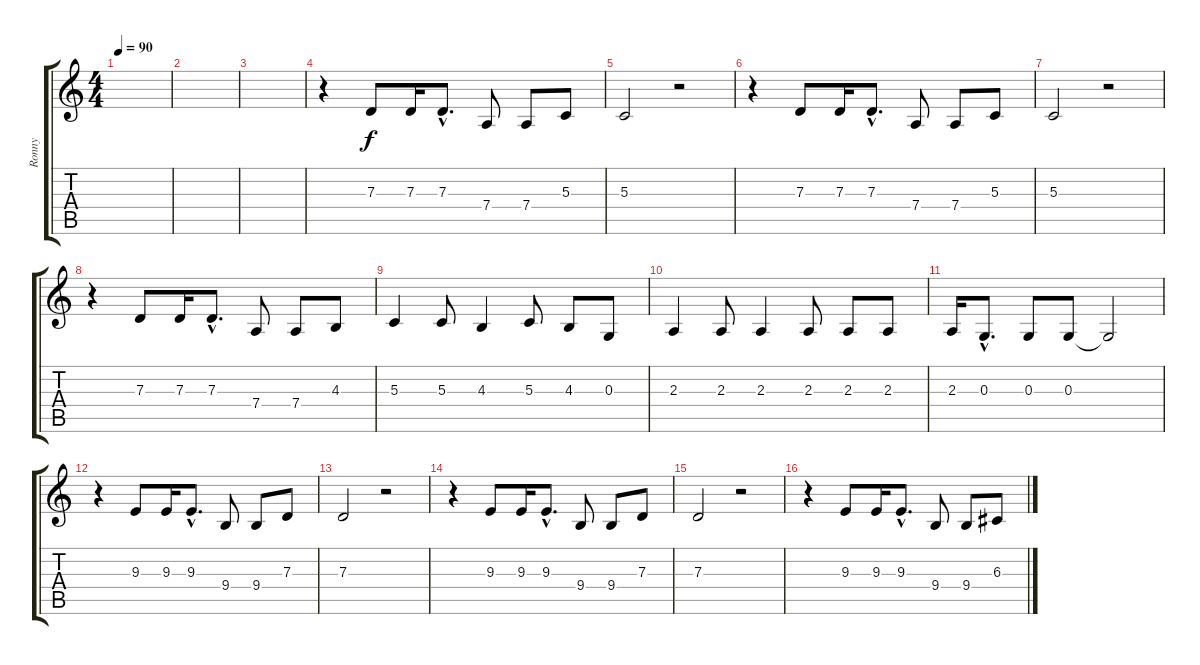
\track ("Ronny" "Ronny") {instrument lead6voice}
\staff {score tabs}
\tuning (E4 B3 G3 D3 A2 E2) {hide}
\ts (4 4)
\tempo 90
\clef g2
\ks c
|
|
|
r.4 7.3.8 7.3.16 7.3{hac}.8{d} 7.4.8 7.4.8 5.3.8 |
5.3.2 r.2 |
r.4 7.3.8 7.3.16 7.3{hac}.8{d} 7.4.8 7.4.8 5.3.8 |
5.3.2 r.2 |
r.4 7.3.8 7.3.16 7.3{hac}.8{d} 7.4.8 7.4.8 4.3.8 |
5.3.4 5.3.8 4.3.4 5.3.8 4.3.8 0.3.8 |
2.3.4 2.3.8 2.3.4 2.3.8 2.3.8 2.3.8 |
2.3.16 0.3{hac}.8{d} 0.3.8 0.3.8 0.3{t}.2 |
r.4 9.3.8 9.3.16 9.3{hac}.8{d} 9.4.8 9.4.8 7.3.8 |
7.3.2 r.2 |
r.4 9.3.8 9.3.16 9.3{hac}.8{d} 9.4.8 9.4.8 7.3.8 |
7.3.2 r.2 |
r.4 9.3.8 9.3.16 9.3{hac}.8{d} 9.4.8 9.4.8 6.3.8
